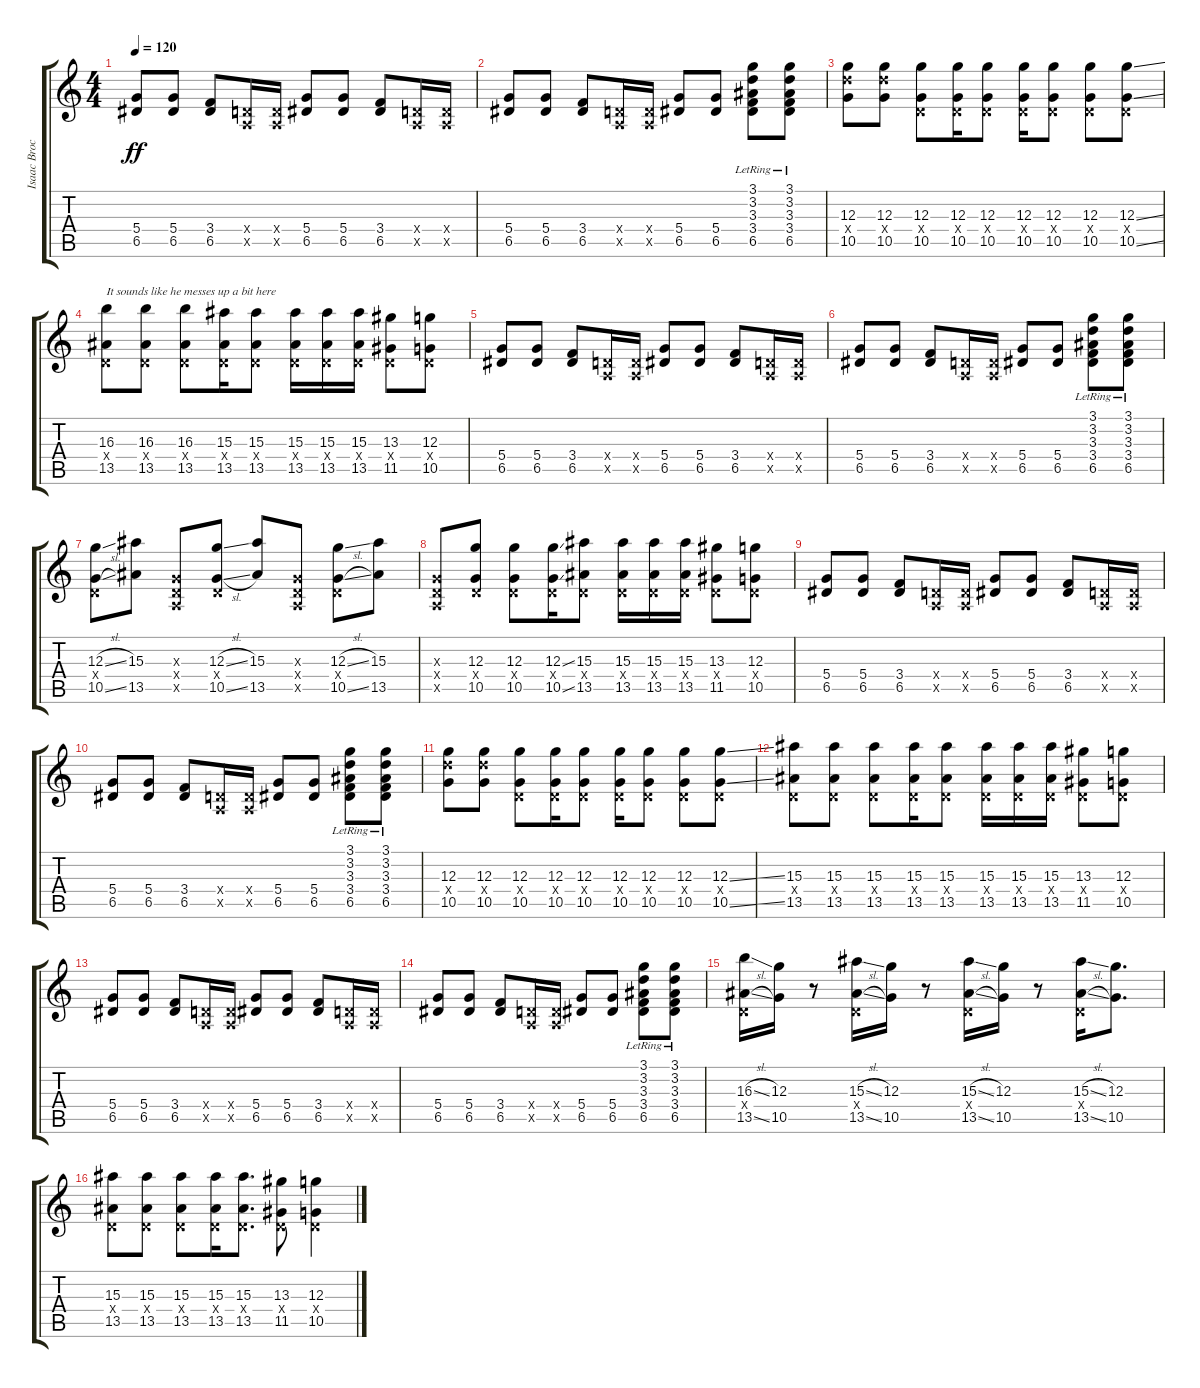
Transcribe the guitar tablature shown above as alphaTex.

\track ("Isaac Brock" "Isaac Broc") {instrument electricguitarclean}
\staff {score tabs}
\tuning (E4 B3 G3 D3 A2 E2) {hide}
\ts (4 4)
\tempo 120
\clef g2
\ks c
(5.4 6.5).8{dy ff} (5.4 6.5).8 (3.4 6.5).8 (0.4{x} 0.5{x}).16 (0.4{x} 0.5{x}).16 (5.4 6.5).8 (5.4 6.5).8 (3.4 6.5).8 (0.4{x} 0.5{x}).16 (0.4{x} 0.5{x}).16 |
(5.4 6.5).8 (5.4 6.5).8 (3.4 6.5).8 (0.4{x} 0.5{x}).16 (0.4{x} 0.5{x}).16 (5.4 6.5).8 (5.4 6.5).8 (3.1{lr} 3.2{lr} 3.3{lr} 3.4 6.5).8 (3.1{lr} 3.2{lr} 3.3{lr} 3.4 6.5).8 |
(12.3 12.4{x} 10.5).8 (12.3 12.4{x} 10.5).8 (12.3 0.4{x} 10.5).8 (12.3 0.4{x} 10.5).16 (12.3 0.4{x} 10.5).8 (12.3 0.4{x} 10.5).16 (12.3 0.4{x} 10.5).8 (12.3 0.4{x} 10.5).8 (12.3{ss} 0.4{x} 10.5{ss}).8 |
(16.3 0.4{x} 13.5).8{txt "It sounds like he messes up a bit here"} (16.3 0.4{x} 13.5).8 (16.3 0.4{x} 13.5).8 (15.3 0.4{x} 13.5).16 (15.3 0.4{x} 13.5).8 (15.3 0.4{x} 13.5).16 (15.3 0.4{x} 13.5).16 (15.3 0.4{x} 13.5).16 (13.3 0.4{x} 11.5).8 (12.3 0.4{x} 10.5).8 |
(5.4 6.5).8 (5.4 6.5).8 (3.4 6.5).8 (0.4{x} 0.5{x}).16 (0.4{x} 0.5{x}).16 (5.4 6.5).8 (5.4 6.5).8 (3.4 6.5).8 (0.4{x} 0.5{x}).16 (0.4{x} 0.5{x}).16 |
(5.4 6.5).8 (5.4 6.5).8 (3.4 6.5).8 (0.4{x} 0.5{x}).16 (0.4{x} 0.5{x}).16 (5.4 6.5).8 (5.4 6.5).8 (3.1{lr} 3.2{lr} 3.3{lr} 3.4 6.5).8 (3.1{lr} 3.2{lr} 3.3{lr} 3.4 6.5).8 |
(12.3{sl} 0.4{x} 10.5{sl}).8 (15.3 13.5).8 (0.3{x} 0.4{x} 0.5{x}).8 (12.3{sl} 0.4{x} 10.5{sl}).8 (15.3 13.5).8 (0.3{x} 0.4{x} 0.5{x}).8 (12.3{sl} 0.4{x} 10.5{sl}).8 (15.3 13.5).8 |
(0.3{x} 0.4{x} 0.5{x}).8 (12.3 0.4{x} 10.5).8 (12.3 0.4{x} 10.5).8 (12.3{ss} 0.4{x} 10.5{ss}).16 (15.3 0.4{x} 13.5).8 (15.3 0.4{x} 13.5).16 (15.3 0.4{x} 13.5).16 (15.3 0.4{x} 13.5).16 (13.3 0.4{x} 11.5).8 (12.3 0.4{x} 10.5).8 |
(5.4 6.5).8 (5.4 6.5).8 (3.4 6.5).8 (0.4{x} 0.5{x}).16 (0.4{x} 0.5{x}).16 (5.4 6.5).8 (5.4 6.5).8 (3.4 6.5).8 (0.4{x} 0.5{x}).16 (0.4{x} 0.5{x}).16 |
(5.4 6.5).8 (5.4 6.5).8 (3.4 6.5).8 (0.4{x} 0.5{x}).16 (0.4{x} 0.5{x}).16 (5.4 6.5).8 (5.4 6.5).8 (3.1{lr} 3.2{lr} 3.3{lr} 3.4 6.5).8 (3.1{lr} 3.2{lr} 3.3{lr} 3.4 6.5).8 |
(12.3 12.4{x} 10.5).8 (12.3 12.4{x} 10.5).8 (12.3 0.4{x} 10.5).8 (12.3 0.4{x} 10.5).16 (12.3 0.4{x} 10.5).8 (12.3 0.4{x} 10.5).16 (12.3 0.4{x} 10.5).8 (12.3 0.4{x} 10.5).8 (12.3{ss} 0.4{x} 10.5{ss}).8 |
(15.3 0.4{x} 13.5).8 (15.3 0.4{x} 13.5).8 (15.3 0.4{x} 13.5).8 (15.3 0.4{x} 13.5).16 (15.3 0.4{x} 13.5).8 (15.3 0.4{x} 13.5).16 (15.3 0.4{x} 13.5).16 (15.3 0.4{x} 13.5).16 (13.3 0.4{x} 11.5).8 (12.3 0.4{x} 10.5).8 |
(5.4 6.5).8 (5.4 6.5).8 (3.4 6.5).8 (0.4{x} 0.5{x}).16 (0.4{x} 0.5{x}).16 (5.4 6.5).8 (5.4 6.5).8 (3.4 6.5).8 (0.4{x} 0.5{x}).16 (0.4{x} 0.5{x}).16 |
(5.4 6.5).8 (5.4 6.5).8 (3.4 6.5).8 (0.4{x} 0.5{x}).16 (0.4{x} 0.5{x}).16 (5.4 6.5).8 (5.4 6.5).8 (3.1{lr} 3.2{lr} 3.3{lr} 3.4 6.5).8 (3.1{lr} 3.2{lr} 3.3{lr} 3.4 6.5).8 |
(16.3{sl} 0.4{x} 13.5{sl}).16 (12.3 10.5).16 r.8 (15.3{sl} 0.4{x} 13.5{sl}).16 (12.3 10.5).16 r.8 (15.3{sl} 0.4{x} 13.5{sl}).16 (12.3 10.5).16 r.8 (15.3{sl} 0.4{x} 13.5{sl}).16 (12.3 10.5).8{d} |
(15.3 0.4{x} 13.5).8 (15.3 0.4{x} 13.5).8 (15.3 0.4{x} 13.5).8 (15.3 0.4{x} 13.5).16 (15.3 0.4{x} 13.5).8{d} (13.3 0.4{x} 11.5).8 (12.3 0.4{x} 10.5).4
